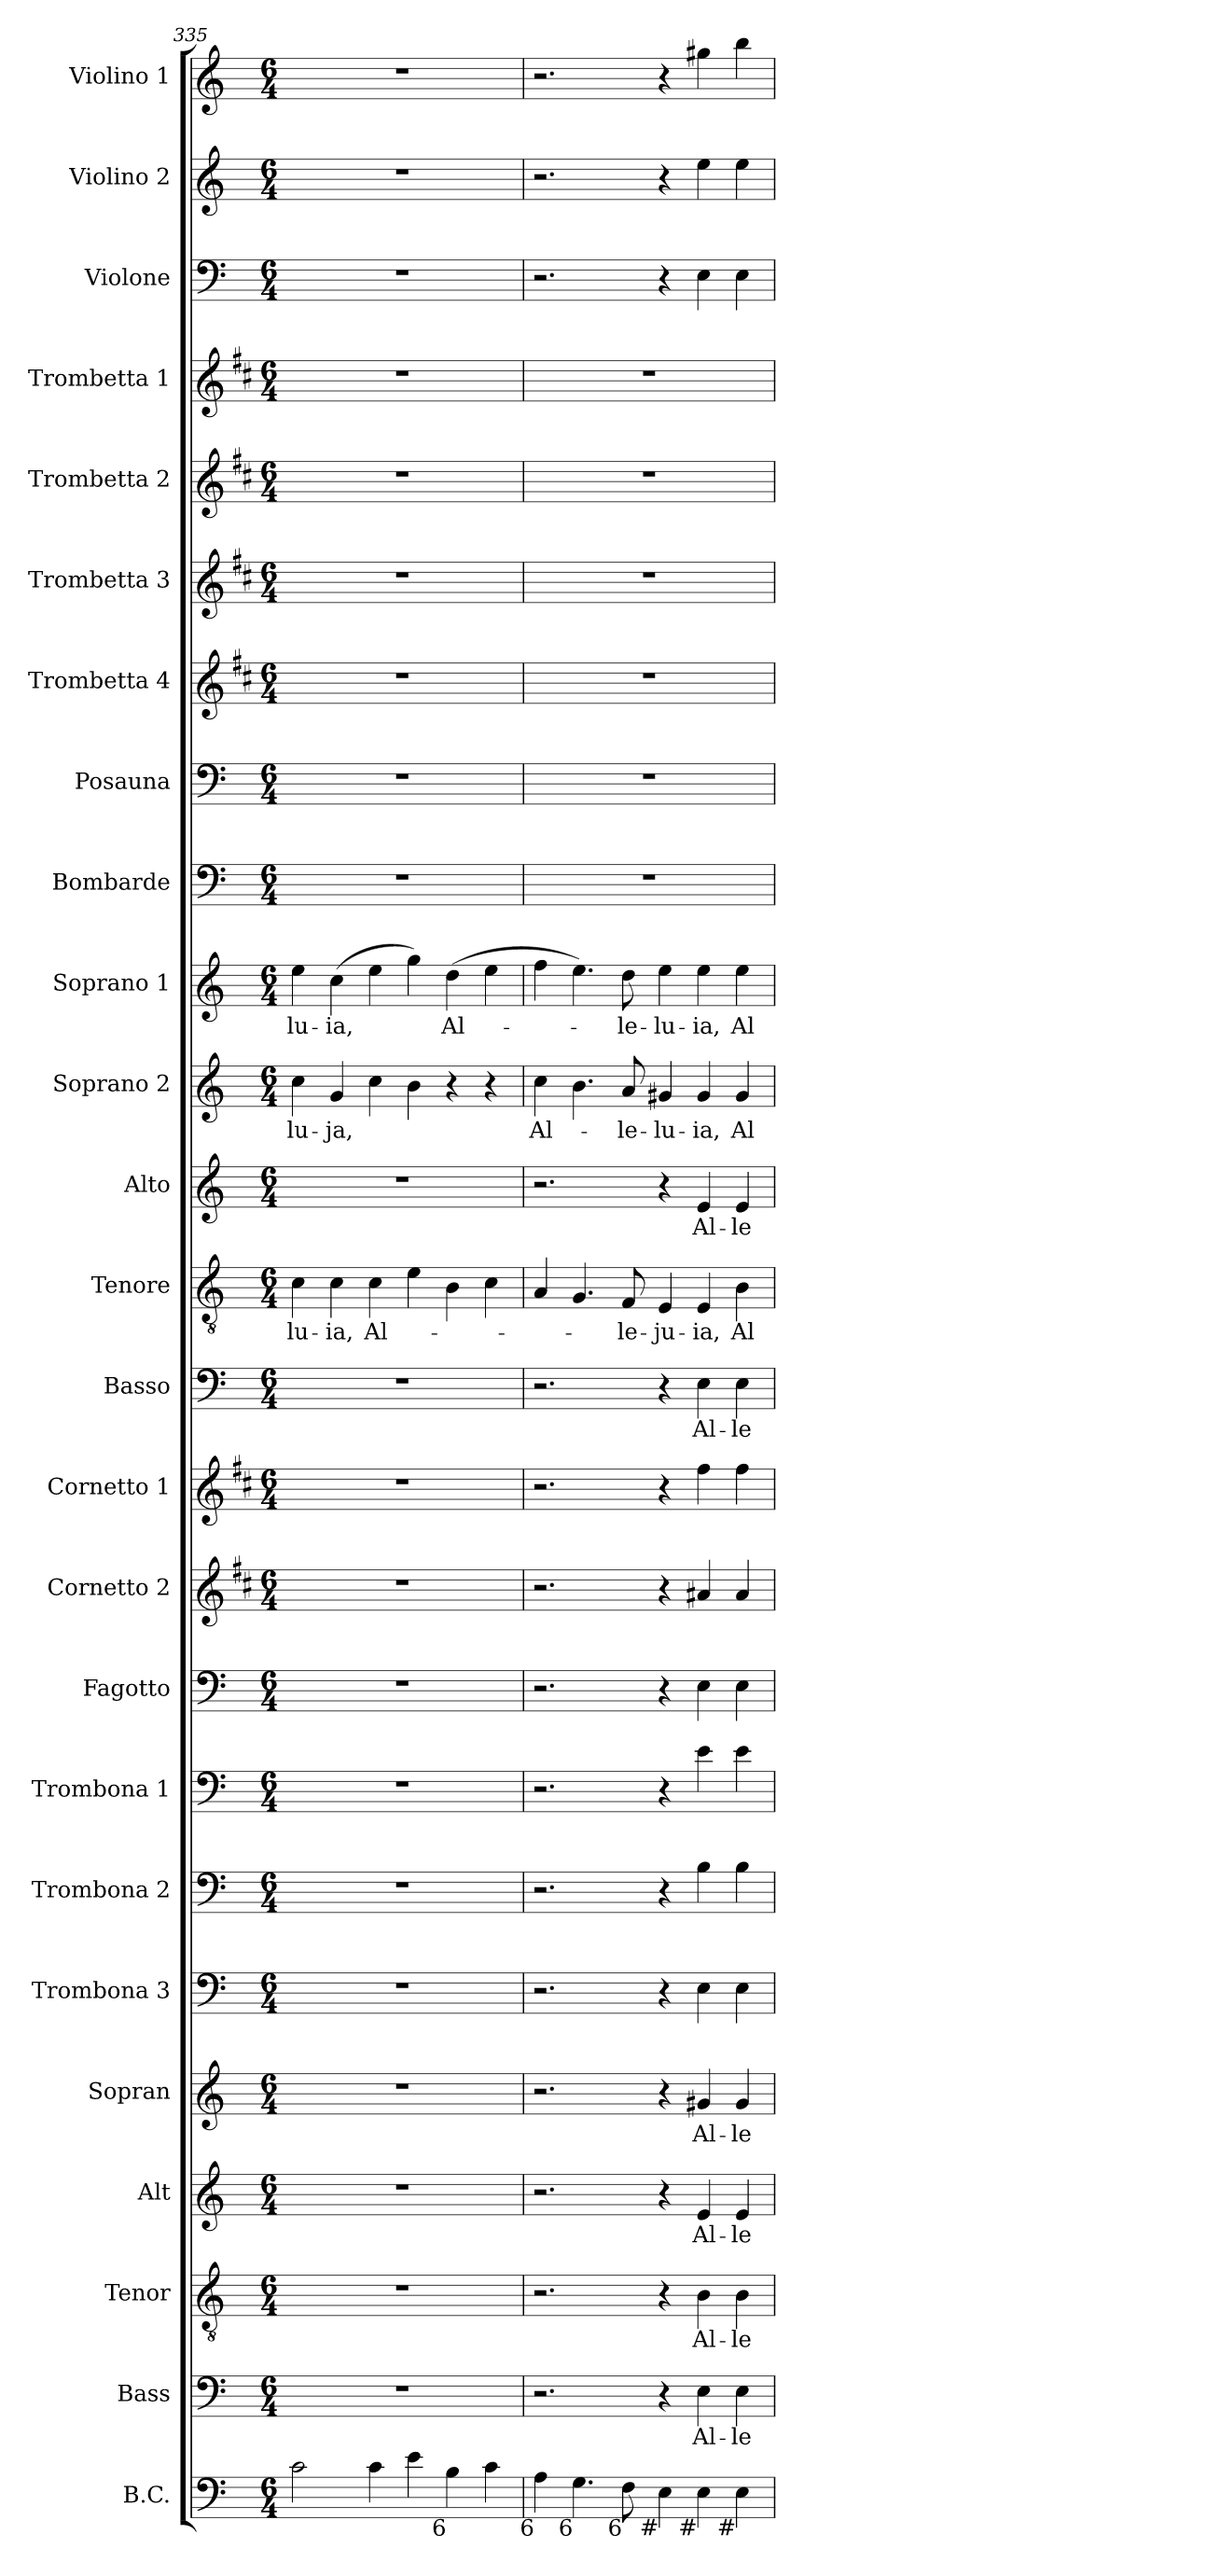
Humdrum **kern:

**kern	**kern	**text	**kern	**text	**kern	**text	**kern	**text	**kern	**kern	**kern	**kern	**kern	**kern	**kern	**text	**kern	**text	**kern	**text	**kern	**text	**kern	**text	**kern	**kern	**kern	**kern	**kern	**kern	**kern	**kern	**kern
*part25	*part24	*part24	*part23	*part23	*part22	*part22	*part21	*part21	*part20	*part19	*part18	*part17	*part16	*part15	*part14	*part14	*part13	*part13	*part12	*part12	*part11	*part11	*part10	*part10	*part9	*part8	*part7	*part6	*part5	*part4	*part3	*part2	*part1
*staff25	*staff24	*staff24	*staff23	*staff23	*staff22	*staff22	*staff21	*staff21	*staff20	*staff19	*staff18	*staff17	*staff16	*staff15	*staff14	*staff14	*staff13	*staff13	*staff12	*staff12	*staff11	*staff11	*staff10	*staff10	*staff9	*staff8	*staff7	*staff6	*staff5	*staff4	*staff3	*staff2	*staff1
*I"B.C.	*I"Bass	*	*I"Tenor	*	*I"Alt	*	*I"Sopran	*	*I"Trombona 3	*I"Trombona 2	*I"Trombona 1	*I"Fagotto	*I"Cornetto 2	*I"Cornetto 1	*I"Basso	*	*I"Tenore	*	*I"Alto	*	*I"Soprano 2	*	*I"Soprano 1	*	*I"Bombarde	*I"Posauna	*I"Trombetta 4	*I"Trombetta 3	*I"Trombetta 2	*I"Trombetta 1	*I"Violone	*I"Violino 2	*I"Violino 1
*I'B.C.	*I'B.	*	*I'T.	*	*I'A.	*	*I'S.	*	*I'Tbn. 2	*I'Tbn. 2	*I'Tbn. 1	*I'Fag.	*I'Cor. 2	*I'Cor. 1	*I'B.	*	*I'T.	*	*I'A.	*	*I'S.	*	*I'S.	*	*	*	*	*	*	*	*	*I'Vl. 2	*I'Vl. 1
*clefF4	*clefF4	*	*clefGv2	*	*clefG2	*	*clefG2	*	*clefF4	*clefF4	*clefF4	*clefF4	*clefG2	*clefG2	*clefF4	*	*clefGv2	*	*clefG2	*	*clefG2	*	*clefG2	*	*clefF4	*clefF4	*clefG2	*clefG2	*clefG2	*clefG2	*clefF4	*clefG2	*clefG2
*	*	*	*ITrd7c12	*	*	*	*	*	*	*	*	*	*ITrd1c2	*ITrd1c2	*	*	*ITrd7c12	*	*	*	*	*	*	*	*	*	*ITrd1c2	*ITrd1c2	*ITrd1c2	*ITrd1c2	*	*	*
*k[]	*k[]	*	*k[]	*	*k[]	*	*k[]	*	*k[]	*k[]	*k[]	*k[]	*k[]	*k[]	*k[]	*	*k[]	*	*k[]	*	*k[]	*	*k[]	*	*k[]	*k[]	*k[]	*k[]	*k[]	*k[]	*k[]	*k[]	*k[]
*C:	*C:	*	*C:	*	*C:	*	*C:	*	*C:	*C:	*C:	*C:	*C:	*C:	*C:	*	*C:	*	*C:	*	*C:	*	*C:	*	*C:	*C:	*C:	*C:	*C:	*C:	*C:	*C:	*C:
*M6/4	*M6/4	*	*M6/4	*	*M6/4	*	*M6/4	*	*M6/4	*M6/4	*M6/4	*M6/4	*M6/4	*M6/4	*M6/4	*	*M6/4	*	*M6/4	*	*M6/4	*	*M6/4	*	*M6/4	*M6/4	*M6/4	*M6/4	*M6/4	*M6/4	*M6/4	*M6/4	*M6/4
=335	=335	=335	=335	=335	=335	=335	=335	=335	=335	=335	=335	=335	=335	=335	=335	=335	=335	=335	=335	=335	=335	=335	=335	=335	=335	=335	=335	=335	=335	=335	=335	=335	=335
!	!LO:N:vis=1	!	!LO:N:vis=1	!	!LO:N:vis=1	!	!LO:N:vis=1	!	!LO:N:vis=1	!LO:N:vis=1	!LO:N:vis=1	!LO:N:vis=1	!LO:N:vis=1	!LO:N:vis=1	!LO:N:vis=1	!	!	!	!	!	!	!	!	!	!	!	!	!	!	!	!	!	!
!	!	!	!	!	!	!	!	!	!	!	!	!	!	!	!	!	!	!LO:LY:b:color=#000000	!LO:N:vis=1	!	!	!	!	!	!	!	!	!	!	!	!	!	!
!	!	!	!	!	!	!	!	!	!	!	!	!	!	!	!	!	!	!	!	!	!	!LO:LY:b:color=#000000	!	!	!	!	!	!	!	!	!	!	!
!	!	!	!	!	!	!	!	!	!	!	!	!	!	!	!	!	!	!	!	!	!	!	!	!LO:LY:b:color=#000000	!LO:N:vis=1	!LO:N:vis=1	!LO:N:vis=1	!LO:N:vis=1	!LO:N:vis=1	!LO:N:vis=1	!LO:N:vis=1	!LO:N:vis=1	!LO:N:vis=1
2ci\	1.r	.	1.r	.	1.r	.	1.r	.	1.r	1.r	1.r	1.r	1.r	1.r	1.r	.	4Ci\	-lu-	1.r	.	4cci\	-lu-	4eei\	-lu-	1.r	1.r	1.r	1.r	1.r	1.r	1.r	1.r	1.r
!	!	!	!	!	!	!	!	!	!	!	!	!	!	!	!	!	!	!LO:LY:b:color=#000000	!	!	!	!	!	!	!	!	!	!	!	!	!	!	!
!	!	!	!	!	!	!	!	!	!	!	!	!	!	!	!	!	!	!	!	!	!	!LO:LY:b:color=#000000	!	!	!	!	!	!	!	!	!	!	!
!	!	!	!	!	!	!	!	!	!	!	!	!	!	!	!	!	!	!	!	!	!	!	!	!LO:LY:b:color=#000000	!	!	!	!	!	!	!	!	!
.	.	.	.	.	.	.	.	.	.	.	.	.	.	.	.	.	4Ci\	-ia,	.	.	4gi/	-ja,	(4cci\	-ia,	.	.	.	.	.	.	.	.	.
!	!	!	!	!	!	!	!	!	!	!	!	!	!	!	!	!	!	!LO:LY:b:color=#000000	!	!	!	!	!	!	!	!	!	!	!	!	!	!	!
4ci\	.	.	.	.	.	.	.	.	.	.	.	.	.	.	.	.	4Ci\	Al-	.	.	4cci\	.	4eei\	.	.	.	.	.	.	.	.	.	.
4ei\	.	.	.	.	.	.	.	.	.	.	.	.	.	.	.	.	4Ei\	.	.	.	4bi\	.	4ggi\)	.	.	.	.	.	.	.	.	.	.
!LO:TX:b:rj:t=6	!	!	!	!	!	!	!	!	!	!	!	!	!	!	!	!	!	!	!	!	!	!	!	!	!	!	!	!	!	!	!	!	!
!	!	!	!	!	!	!	!	!	!	!	!	!	!	!	!	!	!	!	!	!	!	!	!	!LO:LY:b:color=#000000	!	!	!	!	!	!	!	!	!
4Bi\	.	.	.	.	.	.	.	.	.	.	.	.	.	.	.	.	4BBi\	.	.	.	4r	.	(4ddi\	Al-	.	.	.	.	.	.	.	.	.
4ci\	.	.	.	.	.	.	.	.	.	.	.	.	.	.	.	.	4Ci\	.	.	.	4r	.	4eei\	.	.	.	.	.	.	.	.	.	.
=336	=336	=336	=336	=336	=336	=336	=336	=336	=336	=336	=336	=336	=336	=336	=336	=336	=336	=336	=336	=336	=336	=336	=336	=336	=336	=336	=336	=336	=336	=336	=336	=336	=336
!LO:TX:b:rj:t=6	!	!	!	!	!	!	!	!	!	!	!	!	!	!	!	!	!	!	!	!	!	!	!	!	!	!	!	!	!	!	!	!	!
!	!	!	!	!	!	!	!	!	!	!	!	!	!	!	!	!	!	!	!	!	!	!LO:LY:b:color=#000000	!	!	!LO:N:vis=1	!LO:N:vis=1	!LO:N:vis=1	!LO:N:vis=1	!LO:N:vis=1	!LO:N:vis=1	!	!	!
4Ai\	2.r	.	2.r	.	2.r	.	2.r	.	2.r	2.r	2.r	2.r	2.r	2.r	2.r	.	4AAi/	.	2.r	.	4cci\	Al-	4ffi\	.	1.r	1.r	1.r	1.r	1.r	1.r	2.r	2.r	2.r
!LO:TX:b:rj:t=6	!	!	!	!	!	!	!	!	!	!	!	!	!	!	!	!	!	!	!	!	!	!	!	!	!	!	!	!	!	!	!	!	!
4.Gi\	.	.	.	.	.	.	.	.	.	.	.	.	.	.	.	.	4.GGi/	.	.	.	4.bi\	.	4.eei\)	.	.	.	.	.	.	.	.	.	.
!	!	!	!	!	!	!	!	!	!	!	!	!	!	!	!	!	!	!LO:LY:b:color=#000000	!	!	!	!	!	!	!	!	!	!	!	!	!	!	!
!	!	!	!	!	!	!	!	!	!	!	!	!	!	!	!	!	!	!	!	!	!	!LO:LY:b:color=#000000	!	!	!	!	!	!	!	!	!	!	!
!LO:TX:b:rj:t=6	!	!	!	!	!	!	!	!	!	!	!	!	!	!	!	!	!	!	!	!	!	!	!	!	!	!	!	!	!	!	!	!	!
!	!	!	!	!	!	!	!	!	!	!	!	!	!	!	!	!	!	!	!	!	!	!	!	!LO:LY:b:color=#000000	!	!	!	!	!	!	!	!	!
8Fi\	.	.	.	.	.	.	.	.	.	.	.	.	.	.	.	.	8FFi/	-le-	.	.	8ai/	-le-	8ddi\	-le-	.	.	.	.	.	.	.	.	.
!	!	!	!	!	!	!	!	!	!	!	!	!	!	!	!	!	!	!LO:LY:b:color=#000000	!	!	!	!	!	!	!	!	!	!	!	!	!	!	!
!	!	!	!	!	!	!	!	!	!	!	!	!	!	!	!	!	!	!	!	!	!	!LO:LY:b:color=#000000	!	!	!	!	!	!	!	!	!	!	!
!LO:TX:b:rj:t=#	!	!	!	!	!	!	!	!	!	!	!	!	!	!	!	!	!	!	!	!	!	!	!	!	!	!	!	!	!	!	!	!	!
!	!	!	!	!	!	!	!	!	!	!	!	!	!	!	!	!	!	!	!	!	!	!	!	!LO:LY:b:color=#000000	!	!	!	!	!	!	!	!	!
4Ei\	4r	.	4r	.	4r	.	4r	.	4r	4r	4r	4r	4r	4r	4r	.	4EEi/	-ju-	4r	.	4g#Xi/	-lu-	4eei\	-lu-	.	.	.	.	.	.	4r	4r	4r
!	!	!LO:LY:b:color=#000000	!	!	!	!	!	!	!	!	!	!	!	!	!	!	!	!	!	!	!	!	!	!	!	!	!	!	!	!	!	!	!
!	!	!	!	!LO:LY:b:color=#000000	!	!	!	!	!	!	!	!	!	!	!	!	!	!	!	!	!	!	!	!	!	!	!	!	!	!	!	!	!
!	!	!	!	!	!	!LO:LY:b:color=#000000	!	!	!	!	!	!	!	!	!	!	!	!	!	!	!	!	!	!	!	!	!	!	!	!	!	!	!
!	!	!	!	!	!	!	!	!LO:LY:b:color=#000000	!	!	!	!	!	!	!	!	!	!	!	!	!	!	!	!	!	!	!	!	!	!	!	!	!
!	!	!	!	!	!	!	!	!	!	!	!	!	!	!	!	!LO:LY:b:color=#000000	!	!	!	!	!	!	!	!	!	!	!	!	!	!	!	!	!
!	!	!	!	!	!	!	!	!	!	!	!	!	!	!	!	!	!	!LO:LY:b:color=#000000	!	!	!	!	!	!	!	!	!	!	!	!	!	!	!
!	!	!	!	!	!	!	!	!	!	!	!	!	!	!	!	!	!	!	!	!LO:LY:b:color=#000000	!	!	!	!	!	!	!	!	!	!	!	!	!
!	!	!	!	!	!	!	!	!	!	!	!	!	!	!	!	!	!	!	!	!	!	!LO:LY:b:color=#000000	!	!	!	!	!	!	!	!	!	!	!
!LO:TX:b:rj:t=#	!	!	!	!	!	!	!	!	!	!	!	!	!	!	!	!	!	!	!	!	!	!	!	!	!	!	!	!	!	!	!	!	!
!	!	!	!	!	!	!	!	!	!	!	!	!	!	!	!	!	!	!	!	!	!	!	!	!LO:LY:b:color=#000000	!	!	!	!	!	!	!	!	!
4Ei\	4Ei\	Al-	4BBi\	Al-	4ei/	Al-	4g#Xi/	Al-	4Ei\	4Bi\	4ei\	4Ei\	4g#Xi/	4eei\	4Ei\	Al-	4EEi/	-ia,	4ei/	Al-	4g#i/	-ia,	4eei\	-ia,	.	.	.	.	.	.	4Ei\	4eei\	4gg#Xi\
!	!	!LO:LY:b:color=#000000	!	!	!	!	!	!	!	!	!	!	!	!	!	!	!	!	!	!	!	!	!	!	!	!	!	!	!	!	!	!	!
!	!	!	!	!LO:LY:b:color=#000000	!	!	!	!	!	!	!	!	!	!	!	!	!	!	!	!	!	!	!	!	!	!	!	!	!	!	!	!	!
!	!	!	!	!	!	!LO:LY:b:color=#000000	!	!	!	!	!	!	!	!	!	!	!	!	!	!	!	!	!	!	!	!	!	!	!	!	!	!	!
!	!	!	!	!	!	!	!	!LO:LY:b:color=#000000	!	!	!	!	!	!	!	!	!	!	!	!	!	!	!	!	!	!	!	!	!	!	!	!	!
!	!	!	!	!	!	!	!	!	!	!	!	!	!	!	!	!LO:LY:b:color=#000000	!	!	!	!	!	!	!	!	!	!	!	!	!	!	!	!	!
!	!	!	!	!	!	!	!	!	!	!	!	!	!	!	!	!	!	!LO:LY:b:color=#000000	!	!	!	!	!	!	!	!	!	!	!	!	!	!	!
!	!	!	!	!	!	!	!	!	!	!	!	!	!	!	!	!	!	!	!	!LO:LY:b:color=#000000	!	!	!	!	!	!	!	!	!	!	!	!	!
!	!	!	!	!	!	!	!	!	!	!	!	!	!	!	!	!	!	!	!	!	!	!LO:LY:b:color=#000000	!	!	!	!	!	!	!	!	!	!	!
!LO:TX:b:rj:t=#	!	!	!	!	!	!	!	!	!	!	!	!	!	!	!	!	!	!	!	!	!	!	!	!	!	!	!	!	!	!	!	!	!
!	!	!	!	!	!	!	!	!	!	!	!	!	!	!	!	!	!	!	!	!	!	!	!	!LO:LY:b:color=#000000	!	!	!	!	!	!	!	!	!
4Ei\	4Ei\	-le-	4BBi\	-le-	4ei/	-le-	4g#i/	-le-	4Ei\	4Bi\	4ei\	4Ei\	4g#i/	4eei\	4Ei\	-le-	4BBi\	Al-	4ei/	-le-	4g#i/	Al-	4eei\	Al-	.	.	.	.	.	.	4Ei\	4eei\	4bbi\
=	=	=	=	=	=	=	=	=	=	=	=	=	=	=	=	=	=	=	=	=	=	=	=	=	=	=	=	=	=	=	=	=	=
*-	*-	*-	*-	*-	*-	*-	*-	*-	*-	*-	*-	*-	*-	*-	*-	*-	*-	*-	*-	*-	*-	*-	*-	*-	*-	*-	*-	*-	*-	*-	*-	*-	*-
